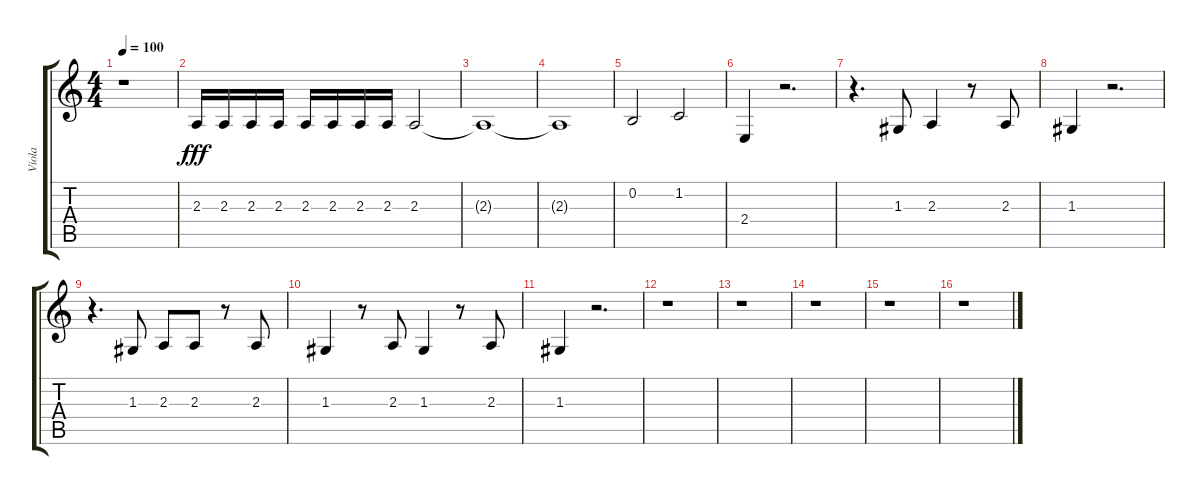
\track ("Viola" "Viola") {instrument stringensemble1}
\staff {score tabs}
\tuning (E4 B3 G3 D3 A2 E2) {hide}
\ts (4 4)
\tempo 100
\clef g2
\ks c
r.1{dy fff} |
2.3.16 2.3.16 2.3.16 2.3.16 2.3.16 2.3.16 2.3.16 2.3.16 2.3.2 |
2.3{t}.1 |
2.3{t}.1 |
0.2.2 1.2.2 |
2.4.4 r.2{d} |
r.4{d} 1.3.8 2.3.4 r.8 2.3.8 |
1.3.4 r.2{d} |
r.4{d} 1.3.8 2.3.8 2.3.8 r.8 2.3.8 |
1.3.4 r.8 2.3.8 1.3.4 r.8 2.3.8 |
1.3.4 r.2{d} |
r.1 |
r.1 |
r.1 |
r.1 |
r.1
